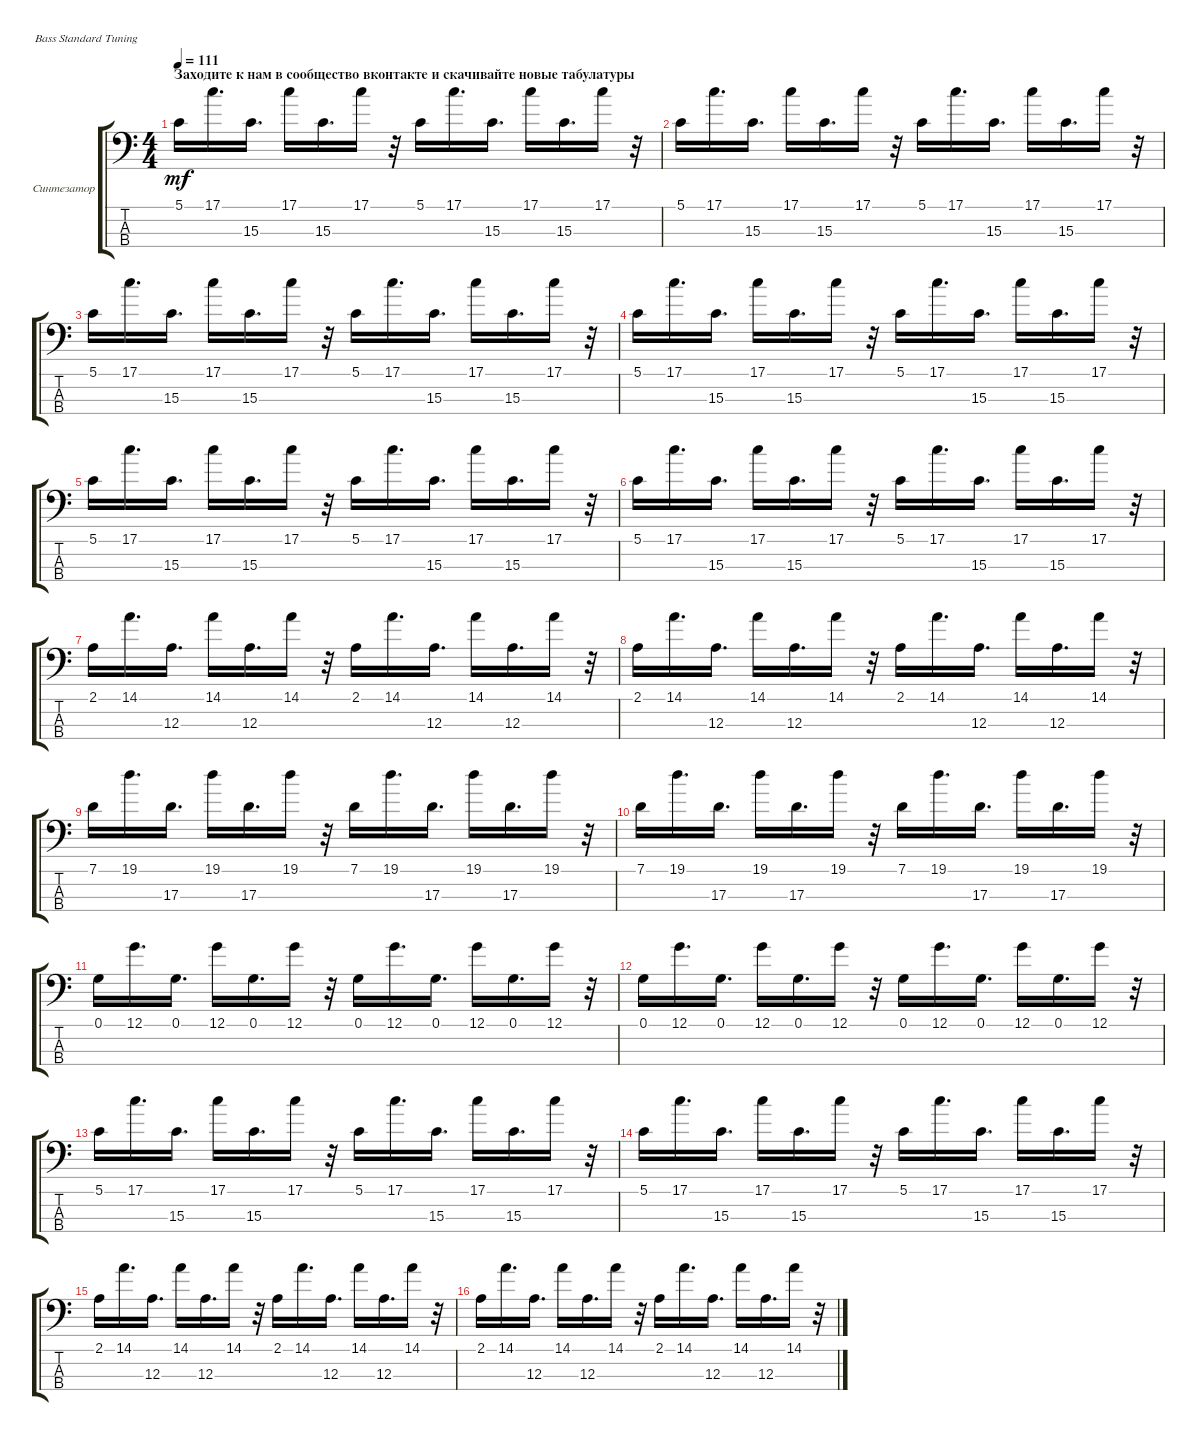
\bracketExtendMode groupsimilarinstruments
\firstSystemTrackNameOrientation horizontal
\otherSystemsTrackNameOrientation horizontal
\track ("Синтезатор" "Синтезатор") {instrument synthbass1}
\staff {score tabs}
\tuning (G2 D2 A1 E1)
\ts (4 4)
\section ("" "Заходите к нам в сообщество вконтакте и скачивайте новые табулатуры")
\tempo 111
\clef f4
\ks c
5.1.16{dy mf instrument synthbass1} 17.1.16{d} 15.3.16{d} 17.1.16 15.3.16{d} 17.1.16 r.32 5.1.16 17.1.16{d} 15.3.16{d} 17.1.16 15.3.16{d} 17.1.16 r.32 |
5.1.16 17.1.16{d} 15.3.16{d} 17.1.16 15.3.16{d} 17.1.16 r.32 5.1.16 17.1.16{d} 15.3.16{d} 17.1.16 15.3.16{d} 17.1.16 r.32 |
5.1.16 17.1.16{d} 15.3.16{d} 17.1.16 15.3.16{d} 17.1.16 r.32 5.1.16 17.1.16{d} 15.3.16{d} 17.1.16 15.3.16{d} 17.1.16 r.32 |
5.1.16 17.1.16{d} 15.3.16{d} 17.1.16 15.3.16{d} 17.1.16 r.32 5.1.16 17.1.16{d} 15.3.16{d} 17.1.16 15.3.16{d} 17.1.16 r.32 |
5.1.16 17.1.16{d} 15.3.16{d} 17.1.16 15.3.16{d} 17.1.16 r.32 5.1.16 17.1.16{d} 15.3.16{d} 17.1.16 15.3.16{d} 17.1.16 r.32 |
5.1.16 17.1.16{d} 15.3.16{d} 17.1.16 15.3.16{d} 17.1.16 r.32 5.1.16 17.1.16{d} 15.3.16{d} 17.1.16 15.3.16{d} 17.1.16 r.32 |
2.1.16 14.1.16{d} 12.3.16{d} 14.1.16 12.3.16{d} 14.1.16 r.32 2.1.16 14.1.16{d} 12.3.16{d} 14.1.16 12.3.16{d} 14.1.16 r.32 |
2.1.16 14.1.16{d} 12.3.16{d} 14.1.16 12.3.16{d} 14.1.16 r.32 2.1.16 14.1.16{d} 12.3.16{d} 14.1.16 12.3.16{d} 14.1.16 r.32 |
7.1.16 19.1.16{d} 17.3.16{d} 19.1.16 17.3.16{d} 19.1.16 r.32 7.1.16 19.1.16{d} 17.3.16{d} 19.1.16 17.3.16{d} 19.1.16 r.32 |
7.1.16 19.1.16{d} 17.3.16{d} 19.1.16 17.3.16{d} 19.1.16 r.32 7.1.16 19.1.16{d} 17.3.16{d} 19.1.16 17.3.16{d} 19.1.16 r.32 |
0.1.16 12.1.16{d} 0.1.16{d} 12.1.16 0.1.16{d} 12.1.16 r.32 0.1.16 12.1.16{d} 0.1.16{d} 12.1.16 0.1.16{d} 12.1.16 r.32 |
0.1.16 12.1.16{d} 0.1.16{d} 12.1.16 0.1.16{d} 12.1.16 r.32 0.1.16 12.1.16{d} 0.1.16{d} 12.1.16 0.1.16{d} 12.1.16 r.32 |
5.1.16 17.1.16{d} 15.3.16{d} 17.1.16 15.3.16{d} 17.1.16 r.32 5.1.16 17.1.16{d} 15.3.16{d} 17.1.16 15.3.16{d} 17.1.16 r.32 |
5.1.16 17.1.16{d} 15.3.16{d} 17.1.16 15.3.16{d} 17.1.16 r.32 5.1.16 17.1.16{d} 15.3.16{d} 17.1.16 15.3.16{d} 17.1.16 r.32 |
2.1.16 14.1.16{d} 12.3.16{d} 14.1.16 12.3.16{d} 14.1.16 r.32 2.1.16 14.1.16{d} 12.3.16{d} 14.1.16 12.3.16{d} 14.1.16 r.32 |
2.1.16 14.1.16{d} 12.3.16{d} 14.1.16 12.3.16{d} 14.1.16 r.32 2.1.16 14.1.16{d} 12.3.16{d} 14.1.16 12.3.16{d} 14.1.16 r.32
